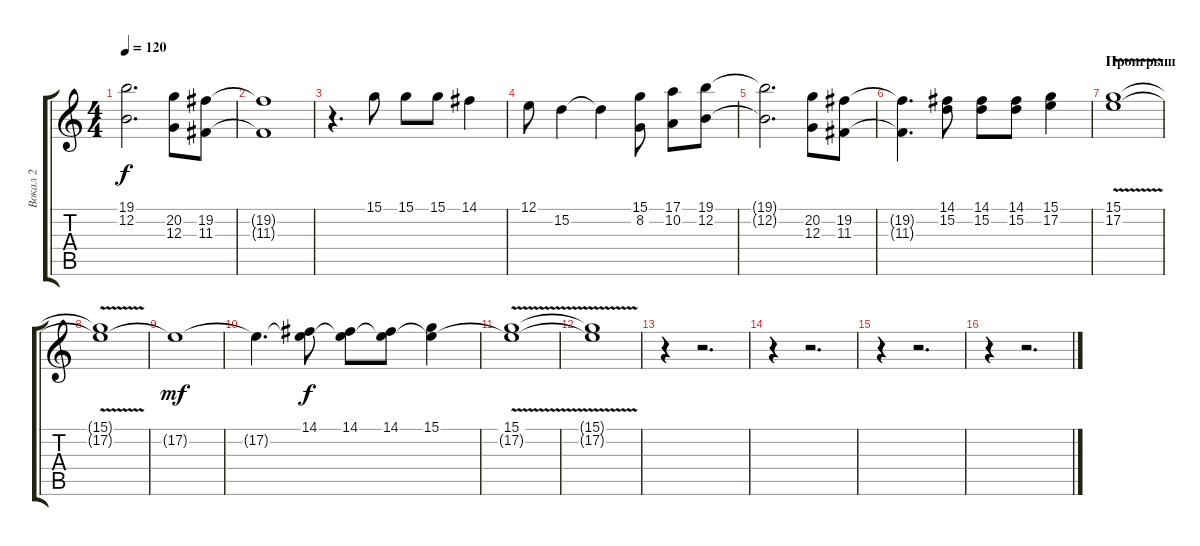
\track ("Вокал 2" "Вокал 2") {instrument tenorsax}
\staff {score tabs}
\tuning (E4 B3 G3 D3 A2 E2) {hide}
\ts (4 4)
\tempo 120
\clef g2
\ks c
(19.1{t} 12.2{t}).2{d dy f} (20.2 12.3).8 (19.2 11.3).8 |
(19.2{t} 11.3{t}).1 |
r.4{d} 15.1.8 15.1.8 15.1.8 14.1.4 |
12.1.8 15.2.4 15.2{t}.4 (15.1 8.2).8 (17.1 10.2).8 (19.1 12.2).8 |
(19.1{t} 12.2{t}).2{d} (20.2 12.3).8 (19.2 11.3).8 |
(19.2{t} 11.3{t}).4{d} (14.1 15.2).8 (14.1 15.2).8 (14.1 15.2).8 (15.1 17.2).4 |
\section ("" "Проигрыш")
(15.1{v} 17.2).1 |
(15.1{v t} 17.2{t}).1 |
17.2{t}.1{dy mf} |
17.2{t}.4{d} (14.1 17.2{t}).8{dy f} (14.1 17.2{t}).8 (14.1 17.2{t}).8 (15.1 17.2{t}).4 |
(15.1{v} 17.2{t}).1 |
(15.1{v t} 17.2{t}).1 |
r.4 r.2{d} |
r.4 r.2{d} |
r.4 r.2{d} |
r.4 r.2{d}
